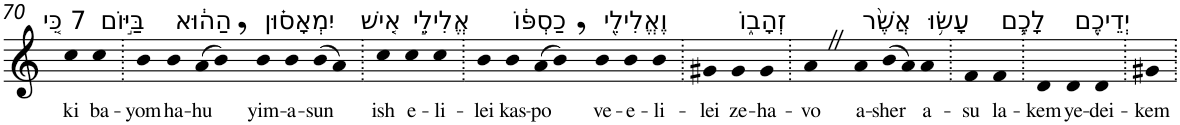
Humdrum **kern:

**kern	**text
*part1	*part1
*staff1	*staff1
*I"Piano	*
*I'Pno	*
!!LO:PB:g=z
*clefG2	*
*k[]	*
=70	=70
!LO:TX:a:t=7 כִּ֚י	!
!	!LO:LY:b
4cc	ki
!LO:TX:a:t=בַּיּ֣וֹם	!
!	!LO:LY:b
4cc	ba-
=71.	=71.
!	!LO:LY:b
4b	-yom
!LO:TX:a:t=הַה֔וּא	!
!	!LO:LY:b
4b	ha-
!	!LO:LY:b
(8a	-hu
8b,)	.
!LO:TX:a:t=יִמְאָס֗וּן	!
!	!LO:LY:b
4b	yim-
!	!LO:LY:b
4b	-a-
!	!LO:LY:b
(8b	-sun
8a)	.
=72.	=72.
!LO:TX:a:t=אִ֚ישׁ	!
!	!LO:LY:b
4cc	ish
!LO:TX:a:t=אֱלִילֵ֣י	!
!	!LO:LY:b
4cc	e-
!	!LO:LY:b
4cc	-li-
=73.	=73.
!	!LO:LY:b
4b	-lei
!LO:TX:a:t=כַסְפּ֔וֹ	!
!	!LO:LY:b
4b	kas-
!	!LO:LY:b
(8a	-po
8b,)	.
!LO:TX:a:t=וֶאֱלִילֵ֖י	!
!	!LO:LY:b
4b	ve-
!	!LO:LY:b
4b	-e-
!	!LO:LY:b
4b	-li-
=74.	=74.
!	!LO:LY:b
4g#X	-lei
!LO:TX:a:t=זְהָב֑וֹ	!
!	!LO:LY:b
4g#	ze-
!	!LO:LY:b
4g#	-ha-
=75.	=75.
!	!LO:LY:b
4aZ	-vo
!LO:TX:a:t=אֲשֶׁ֨ר	!
!	!LO:LY:b
4a	a-
!	!LO:LY:b
(8b	-sher
8a)	.
!LO:TX:a:t=עָשׂ֥וּ	!
!	!LO:LY:b
4a	a-
=76.	=76.
!	!LO:LY:b
4f	-su
!LO:TX:a:t=לָכֶ֛ם	!
!	!LO:LY:b
4f	la-
=77.	=77.
!	!LO:LY:b
4d	-kem
!LO:TX:a:t=יְדֵיכֶ֖ם	!
!	!LO:LY:b
4d	ye-
!	!LO:LY:b
4d	-dei-
=78.	=78.
!	!LO:LY:b
4g#X	-kem
=.	=.
*-	*-
